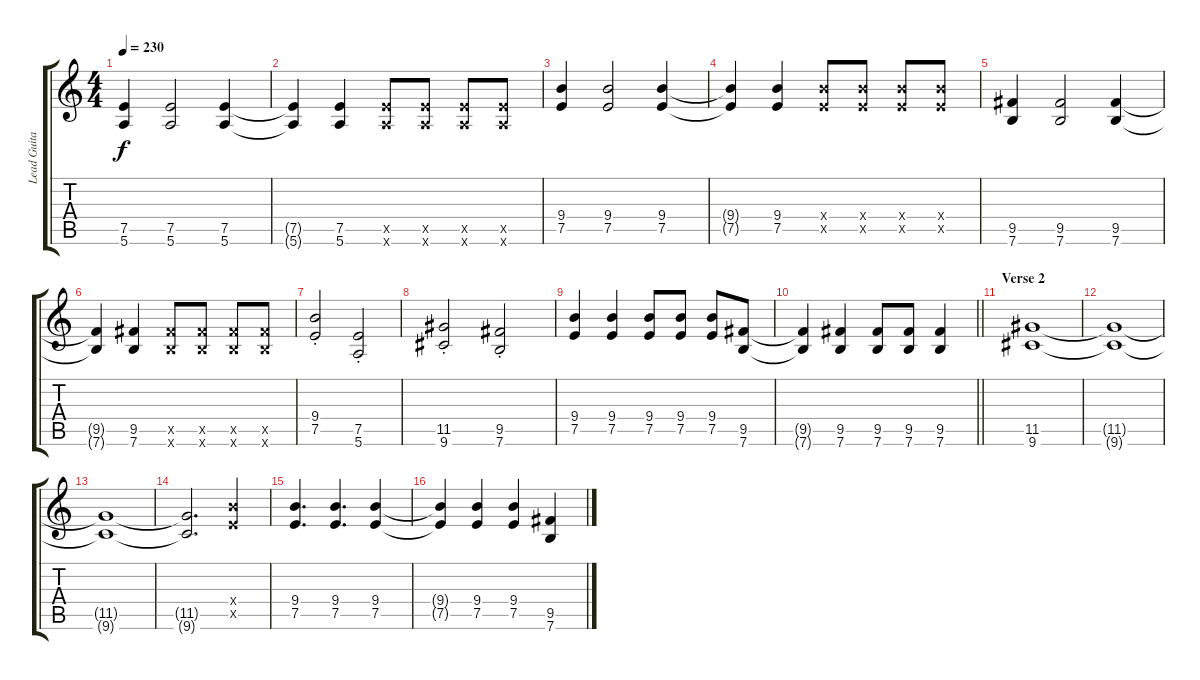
\track ("Lead Guitar" "Lead Guita") {instrument distortionguitar}
\staff {score tabs}
\tuning (E4 B3 G3 D3 A2 E2) {hide}
\ts (4 4)
\tempo 230
\clef g2
\ks c
(7.5 5.6).4{dy f} (7.5 5.6).2 (7.5 5.6).4 |
(7.5{t} 5.6{t}).4 (7.5 5.6).4 (7.5{x} 5.6{x}).8 (7.5{x} 5.6{x}).8 (7.5{x} 5.6{x}).8 (7.5{x} 5.6{x}).8 |
(9.4 7.5).4 (9.4 7.5).2 (9.4 7.5).4 |
(9.4{t} 7.5{t}).4 (9.4 7.5).4 (9.4{x} 7.5{x}).8 (9.4{x} 7.5{x}).8 (9.4{x} 7.5{x}).8 (9.4{x} 7.5{x}).8 |
(9.5 7.6).4 (9.5 7.6).2 (9.5 7.6).4 |
(9.5{t} 7.6{t}).4 (9.5 7.6).4 (9.5{x} 7.6{x}).8 (9.5{x} 7.6{x}).8 (9.5{x} 7.6{x}).8 (9.5{x} 7.6{x}).8 |
(9.4{st} 7.5{st}).2 (7.5{st} 5.6{st}).2 |
(11.5{st} 9.6{st}).2 (9.5{st} 7.6{st}).2 |
(9.4 7.5).4 (9.4 7.5).4 (9.4 7.5).8 (9.4 7.5).8 (9.4 7.5).8 (9.5 7.6).8 |
\barLineRight lightlight
(9.5{t} 7.6{t}).4 (9.5 7.6).4 (9.5 7.6).8 (9.5 7.6).8 (9.5 7.6).4 |
\section ("" "Verse 2")
(11.5 9.6).1 |
(11.5{t} 9.6{t}).1 |
(11.5{t} 9.6{t}).1 |
(11.5{t} 9.6{t}).2{d} (9.4{x} 7.5{x}).4 |
(9.4 7.5).4{d} (9.4 7.5).4{d} (9.4 7.5).4 |
(9.4{t} 7.5{t}).4 (9.4 7.5).4 (9.4 7.5).4 (9.5 7.6).4
